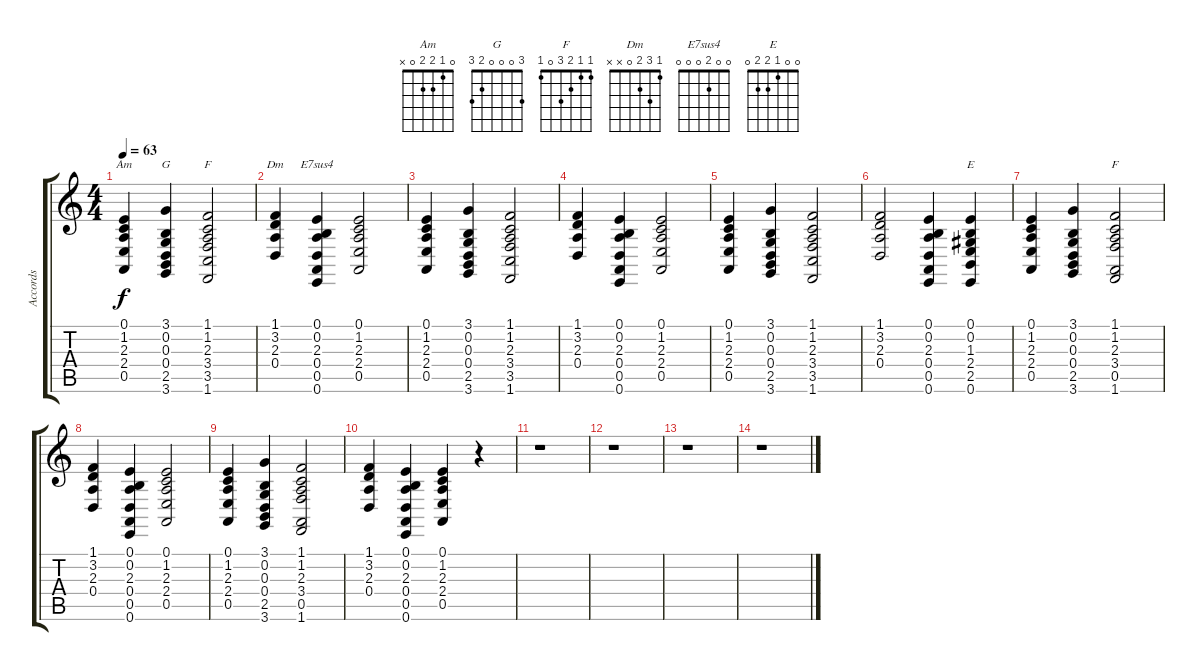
\track ("Accords" "Accords") {instrument stringensemble1}
\staff {score tabs}
\tuning (E4 B3 G3 D3 A2 E2) {hide}
\chord ("Am" 0 1 2 2 0 x)
\chord ("G" 3 0 0 0 2 3)
\chord ("F" 1 1 2 3 3 1)
\chord ("Dm" 1 3 2 0 x x)
\chord ("E7sus4" 0 0 2 0 0 0)
\chord ("E" 0 0 1 2 2 0)
\chord ("F" 1 1 2 3 0 1)
\ts (4 4)
\tempo 63
\clef g2
\ks c
(0.1 1.2 2.3 2.4 0.5).4{ch "Am" dy f} (3.1 0.2 0.3 0.4 2.5 3.6).4{ch "G"} (1.1 1.2 2.3 3.4 3.5 1.6).2{ch "F"} |
(1.1 3.2 2.3 0.4).4{ch "Dm"} (0.1 0.2 2.3 0.4 0.5 0.6).4{ch "E7sus4"} (0.1 1.2 2.3 2.4 0.5).2 |
(0.1 1.2 2.3 2.4 0.5).4 (3.1 0.2 0.3 0.4 2.5 3.6).4 (1.1 1.2 2.3 3.4 3.5 1.6).2 |
(1.1 3.2 2.3 0.4).4 (0.1 0.2 2.3 0.4 0.5 0.6).4 (0.1 1.2 2.3 2.4 0.5).2 |
(0.1 1.2 2.3 2.4 0.5).4 (3.1 0.2 0.3 0.4 2.5 3.6).4 (1.1 1.2 2.3 3.4 3.5 1.6).2 |
(1.1 3.2 2.3 0.4).2 (0.1 0.2 2.3 0.4 0.5 0.6).4 (0.1 0.2 1.3 2.4 2.5 0.6).4{ch "E"} |
(0.1 1.2 2.3 2.4 0.5).4 (3.1 0.2 0.3 0.4 2.5 3.6).4 (1.1 1.2 2.3 3.4 0.5 1.6).2{ch "F"} |
(1.1 3.2 2.3 0.4).4 (0.1 0.2 2.3 0.4 0.5 0.6).4 (0.1 1.2 2.3 2.4 0.5).2 |
(0.1 1.2 2.3 2.4 0.5).4 (3.1 0.2 0.3 0.4 2.5 3.6).4 (1.1 1.2 2.3 3.4 0.5 1.6).2 |
(1.1 3.2 2.3 0.4).4 (0.1 0.2 2.3 0.4 0.5 0.6).4 (0.1 1.2 2.3 2.4 0.5).4 r.4 |
r.1 |
r.1 |
r.1 |
r.1
